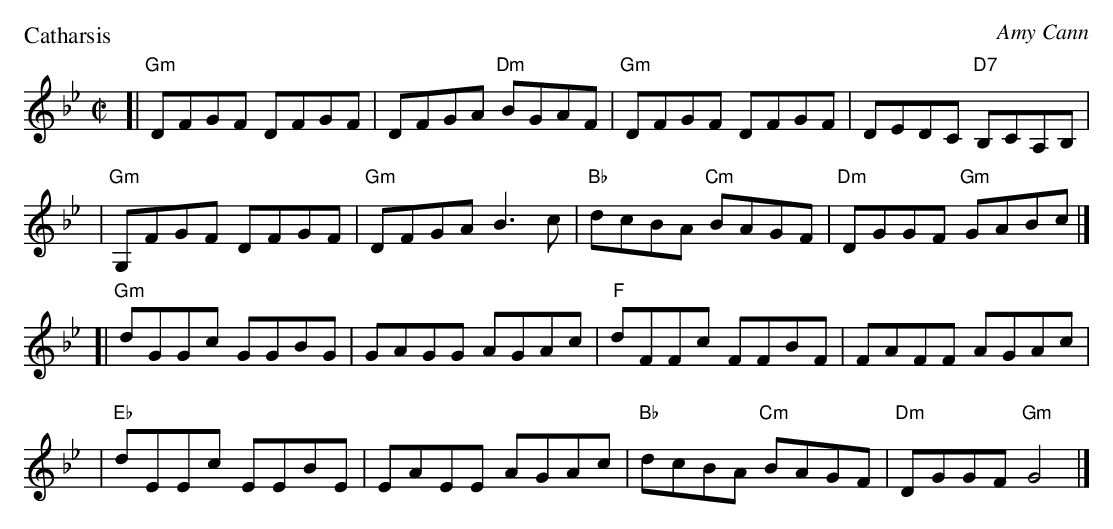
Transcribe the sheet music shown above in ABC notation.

X:1
M: C|
L: 1/8
P: Catharsis
C: Amy Cann
K: Gm
[| "Gm"DFGF  DFGF |     DFGA "Dm"BGAF | "Gm"DFGF     DFGF |     DEDC "D7"B,CA,B, |
|  "Gm"G,FGF DFGF | "Gm"DFGA     B3c  | "Bb"dcBA "Cm"BAGF | "Dm"DGGF "Gm"GABc |]
[| "Gm"dGGc  GGBG |     GAGG     AGAc |  "F"dFFc     FFBF |     FAFF     AGAc |
|  "Eb"dEEc  EEBE |     EAEE     AGAc | "Bb"dcBA "Cm"BAGF | "Dm"DGGF "Gm"G4   |]
